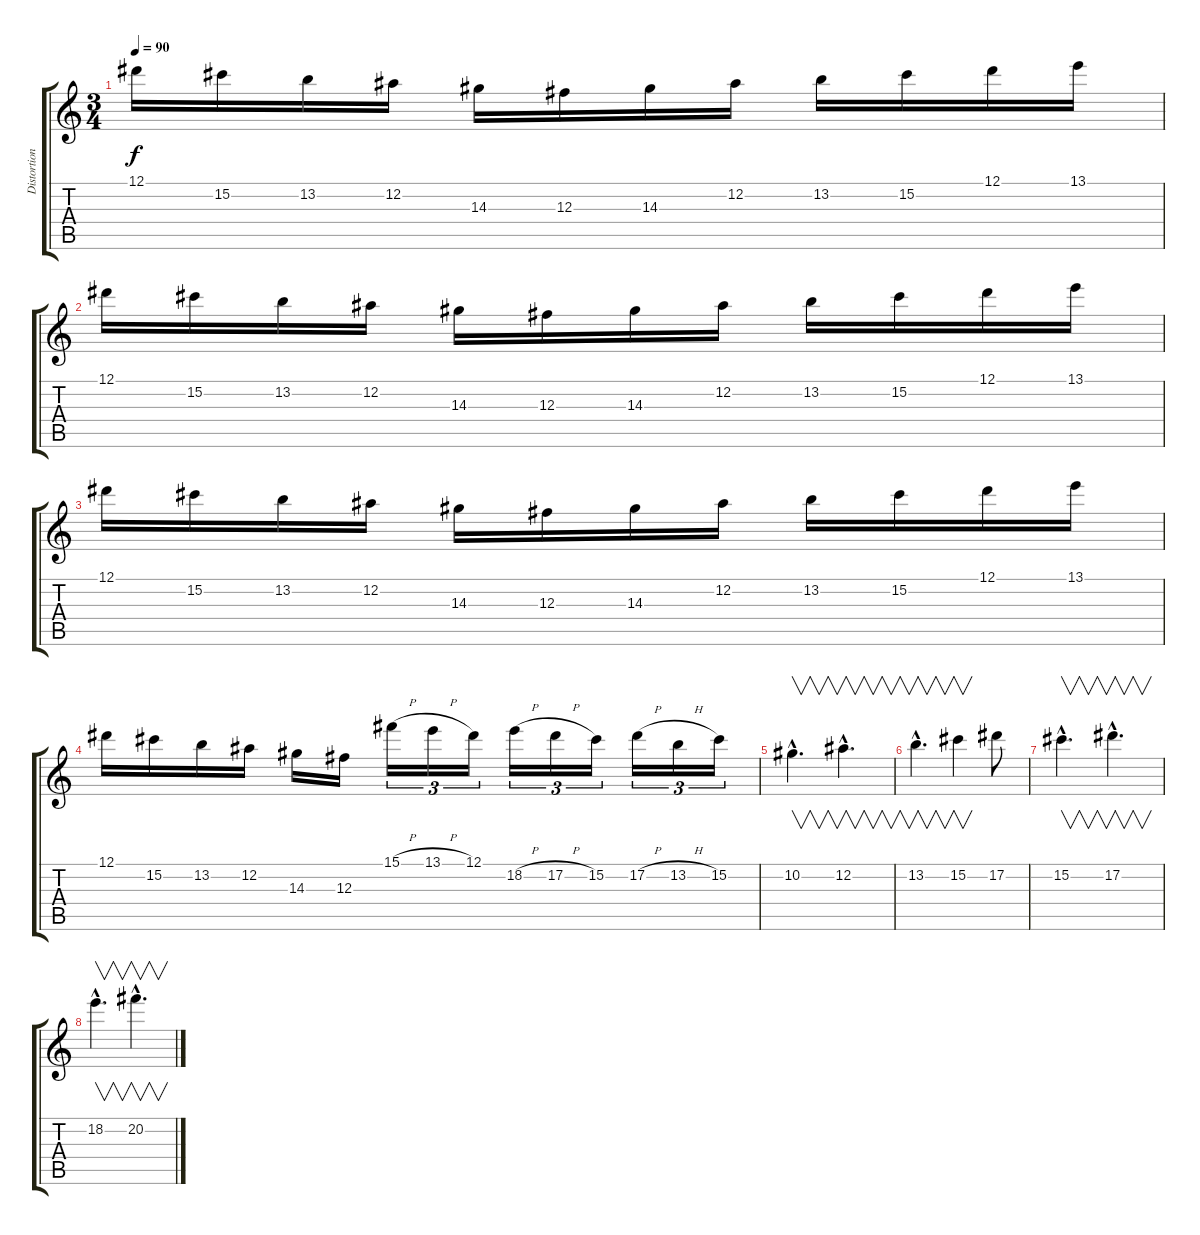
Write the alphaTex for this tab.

\track ("Distortion Lead Guitar" "Distortion") {instrument distortionguitar}
\staff {score tabs}
\tuning (Eb4 Bb3 Gb3 Db3 Ab2 Eb2) {hide}
\ts (3 4)
\tempo 90
\clef g2
\ks c
12.1.16{dy f} 15.2.16 13.2.16 12.2.16 14.3.16 12.3.16 14.3.16 12.2.16 13.2.16 15.2.16 12.1.16 13.1.16 |
12.1.16 15.2.16 13.2.16 12.2.16 14.3.16 12.3.16 14.3.16 12.2.16 13.2.16 15.2.16 12.1.16 13.1.16 |
12.1.16 15.2.16 13.2.16 12.2.16 14.3.16 12.3.16 14.3.16 12.2.16 13.2.16 15.2.16 12.1.16 13.1.16 |
12.1.16 15.2.16 13.2.16 12.2.16 14.3.16 12.3.16 15.1{h}.16{tu (3 2)} 13.1{h}.16{tu (3 2)} 12.1.16{tu (3 2)} 18.2{h}.16{tu (3 2)} 17.2{h}.16{tu (3 2)} 15.2.16{tu (3 2)} 17.2{h}.16{tu (3 2)} 13.2{h}.16{tu (3 2)} 15.2.16{tu (3 2)} |
10.2{hac}.4{v d} 12.2{hac}.4{v d} |
13.2{hac}.4{v d volume 12} 15.2.4{v volume 11} 17.2.8 |
15.2{hac}.4{v d volume 10} 17.2{hac}.4{v d volume 9} |
18.2{hac}.4{v d volume 8} 20.2{hac}.4{v d volume 7}
